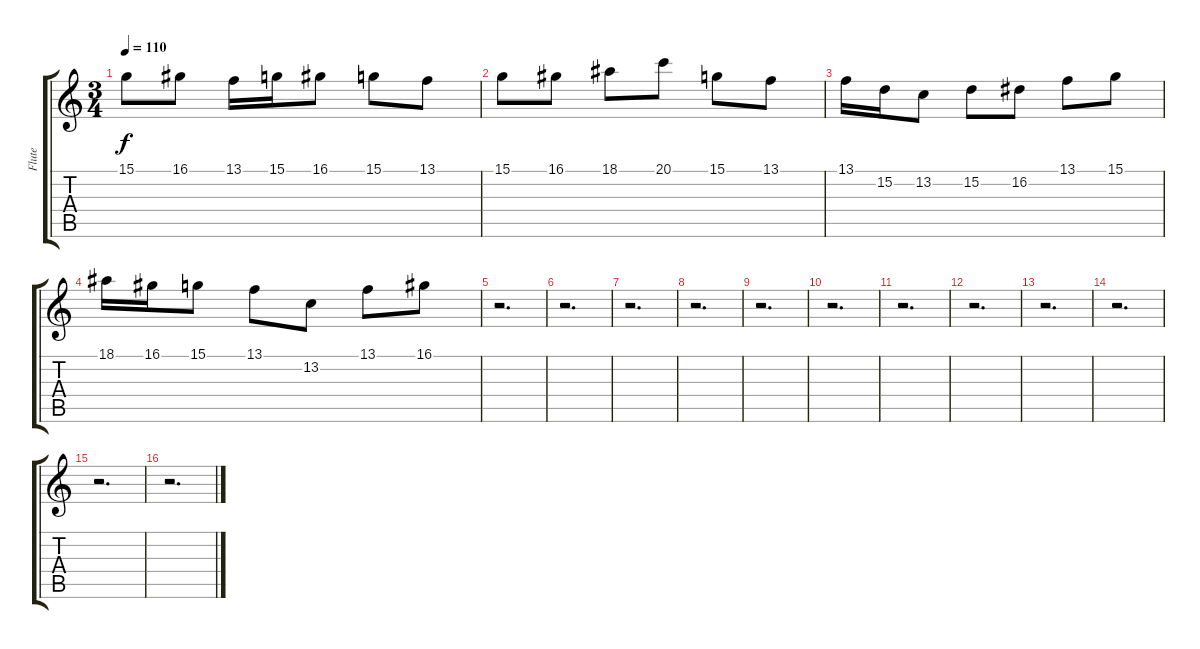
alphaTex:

\track ("Flute" "Flute") {instrument flute}
\staff {score tabs}
\tuning (E4 B3 G3 D3 A2 E2) {hide}
\ts (3 4)
\tempo 110
\clef g2
\ks c
15.1.8{dy f} 16.1.8 13.1.16 15.1.16 16.1.8 15.1.8 13.1.8 |
15.1.8 16.1.8 18.1.8 20.1.8 15.1.8 13.1.8 |
13.1.16 15.2.16 13.2.8 15.2.8 16.2.8 13.1.8 15.1.8 |
18.1.16 16.1.16 15.1.8 13.1.8 13.2.8 13.1.8 16.1.8 |
r.2{d} |
r.2{d} |
r.2{d} |
r.2{d} |
r.2{d} |
r.2{d} |
r.2{d} |
r.2{d} |
r.2{d} |
r.2{d} |
r.2{d} |
r.2{d}
